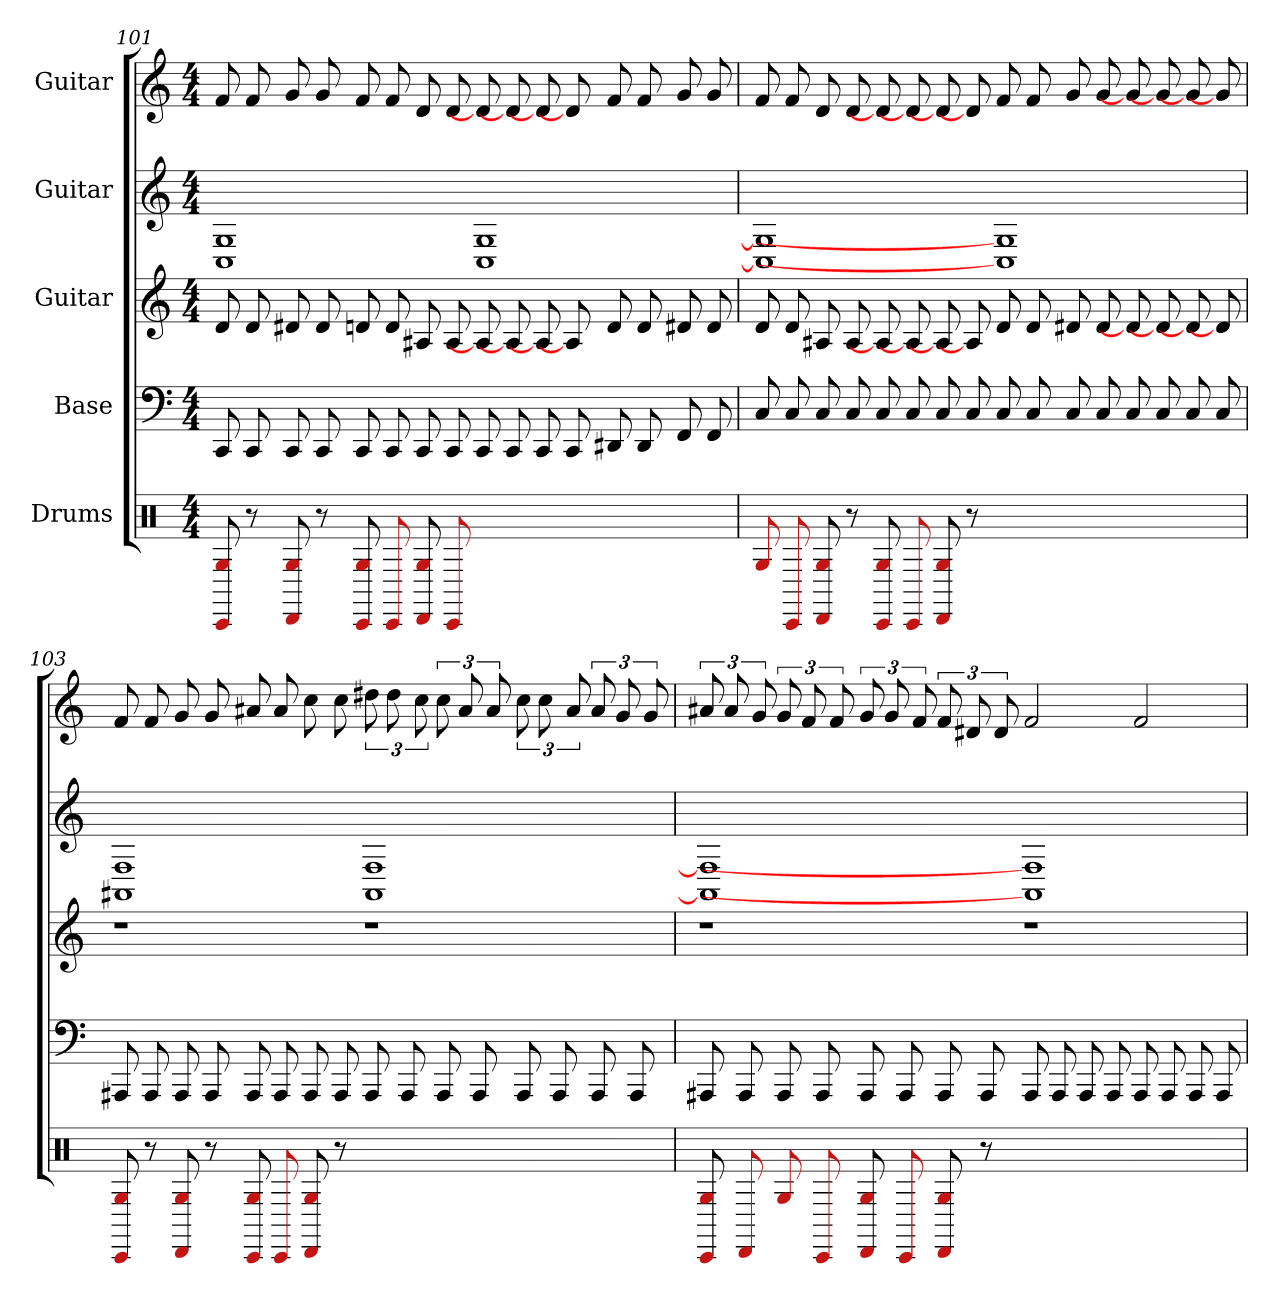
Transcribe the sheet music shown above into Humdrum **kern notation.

**kern	**kern	**kern	**kern	**kern
*part5	*part4	*part3	*part2	*part1
*staff5	*staff4	*staff3	*staff2	*staff1
*I"Drums	*I"Base	*I"Guitar	*I"Guitar	*I"Guitar
*clefX	*	*	*	*
*k[]	*k[]	*k[]	*k[]	*k[]
*M4/4	*M4/4	*M4/4	*M4/4	*M4/4
=101	=101	=101	=101	=101
8G 8CC	8CC	8d	1G 1C	8f
8r	8CC	8d	.	8f
8G 8DD	8CC	8d#	.	8g
8r	8CC	8d#	.	8g
8G 8CC	8CC	8d	.	8f
8CC	8CC	8d	.	8f
8G 8DD	8CC	8A#	.	8d
8CC	8CC	8A#	.	8d
1ryy	8CC	8A#]	1G 1C	8d]
.	8CC	8A#]	.	8d]
.	8CC	8A#]	.	8d]
.	8CC	8A#]	.	8d]
.	8DD#	8d	.	8f
.	8DD#	8d	.	8f
.	8FF	8d#	.	8g
.	8FF	8d#	.	8g
=102	=102	=102	=102	=102
8G	8C	8d	1G] 1C]	8f
8CC	8C	8d	.	8f
8G 8DD	8C	8A#	.	8d
8r	8C	8A#	.	8d
8G 8CC	8C	8A#]	.	8d]
8CC	8C	8A#]	.	8d]
8G 8DD	8C	8A#]	.	8d]
8r	8C	8A#]	.	8d]
1ryy	8C	8d	1G] 1C]	8f
.	8C	8d	.	8f
.	8C	8d#	.	8g
.	8C	8d#	.	8g
.	8C	8d#]	.	8g]
.	8C	8d#]	.	8g]
.	8C	8d#]	.	8g]
.	8C	8d#]	.	8g]
=103	=103	=103	=103	=103
8G 8CC	8AAA#	1r	1F 1AA#	8f
8r	8AAA#	.	.	8f
8G 8DD	8AAA#	.	.	8g
8r	8AAA#	.	.	8g
8G 8CC	8AAA#	.	.	8a#
8CC	8AAA#	.	.	8a#
8G 8DD	8AAA#	.	.	8cc
8r	8AAA#	.	.	8cc
1ryy	8AAA#	1r	1F 1AA#	12dd#
.	.	.	.	12dd#
.	8AAA#	.	.	.
.	.	.	.	12cc
.	8AAA#	.	.	12cc
.	.	.	.	12a#
.	8AAA#	.	.	.
.	.	.	.	12a#
.	8AAA#	.	.	12cc
.	.	.	.	12cc
.	8AAA#	.	.	.
.	.	.	.	12a#
.	8AAA#	.	.	12a#
.	.	.	.	12g
.	8AAA#	.	.	.
.	.	.	.	12g
=104	=104	=104	=104	=104
8G 8CC	8AAA#	1r	1F] 1AA#]	12a#
.	.	.	.	12a#
8DD	8AAA#	.	.	.
.	.	.	.	12g
8G	8AAA#	.	.	12g
.	.	.	.	12f
8CC	8AAA#	.	.	.
.	.	.	.	12f
8G 8DD	8AAA#	.	.	12g
.	.	.	.	12g
8CC	8AAA#	.	.	.
.	.	.	.	12f
8G 8DD	8AAA#	.	.	12f
.	.	.	.	12d#
8r	8AAA#	.	.	.
.	.	.	.	12d#
1ryy	8AAA#	1r	1F] 1AA#]	2f
.	8AAA#	.	.	.
.	8AAA#	.	.	.
.	8AAA#	.	.	.
.	8AAA#	.	.	2f
.	8AAA#	.	.	.
.	8AAA#	.	.	.
.	8AAA#	.	.	.
=	=	=	=	=
*-	*-	*-	*-	*-
